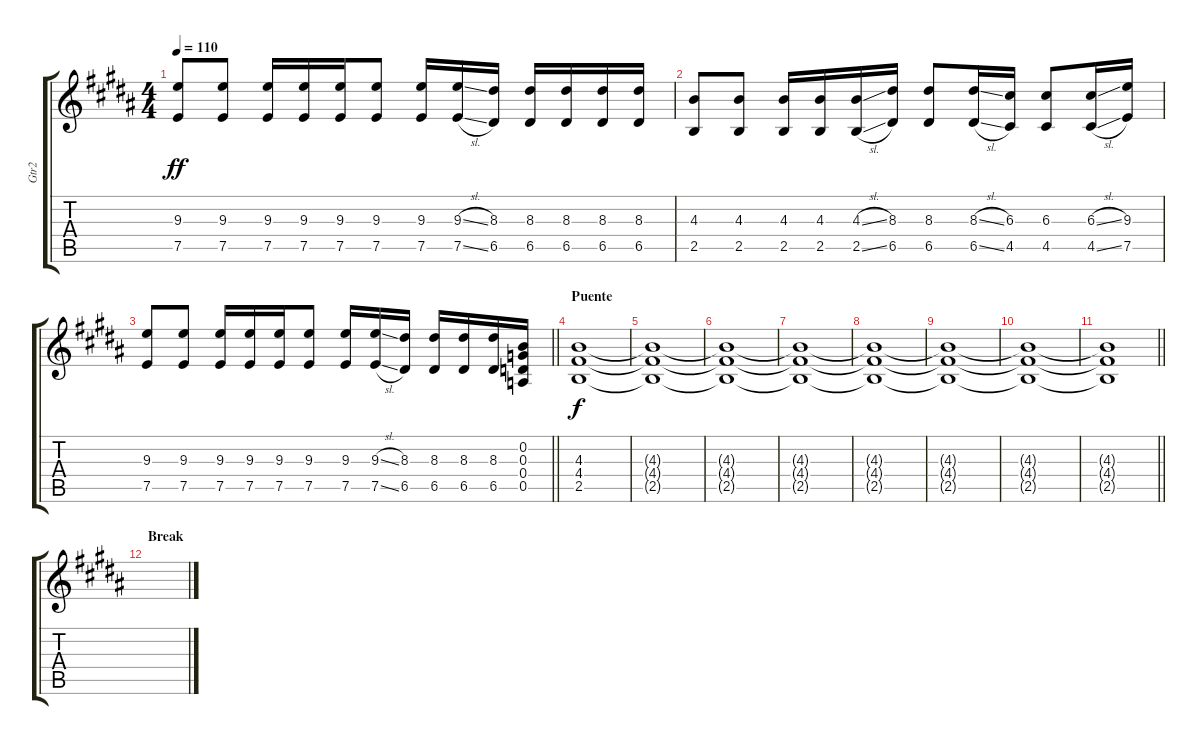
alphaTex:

\track ("Gtr2" "Gtr2") {instrument overdrivenguitar}
\staff {score tabs}
\tuning (E4 B3 G3 D3 A2 E2) {hide}
\ts (4 4)
\tempo 110
\clef g2
\ks b
(9.3 7.5).8{dy ff} (9.3 7.5).8 (9.3 7.5).16 (9.3 7.5).16 (9.3 7.5).16 (9.3 7.5).8 (9.3 7.5).16 (9.3{sl} 7.5{sl}).16 (8.3 6.5).16 (8.3 6.5).16 (8.3 6.5).16 (8.3 6.5).16 (8.3 6.5).16 |
(4.3 2.5).8 (4.3 2.5).8 (4.3 2.5).16 (4.3 2.5).16 (4.3{sl} 2.5{sl}).16 (8.3 6.5).16 (8.3 6.5).8 (8.3{sl} 6.5{sl}).16 (6.3 4.5).16 (6.3 4.5).8 (6.3{sl} 4.5{sl}).16 (9.3 7.5).16 |
\barLineRight lightlight
(9.3 7.5).8 (9.3 7.5).8 (9.3 7.5).16 (9.3 7.5).16 (9.3 7.5).16 (9.3 7.5).8 (9.3 7.5).16 (9.3{sl} 7.5{sl}).16 (8.3 6.5).16 (8.3 6.5).16 (8.3 6.5).16 (8.3 6.5).16 (0.2 0.3 0.4 0.5).16 |
\section ("" "Puente")
(4.3 4.4 2.5).1{dy f} |
(4.3{t} 4.4{t} 2.5{t}).1 |
(4.3{t} 4.4{t} 2.5{t}).1 |
(4.3{t} 4.4{t} 2.5{t}).1 |
(4.3{t} 4.4{t} 2.5{t}).1 |
(4.3{t} 4.4{t} 2.5{t}).1 |
(4.3{t} 4.4{t} 2.5{t}).1 |
\barLineRight lightlight
(4.3{t} 4.4{t} 2.5{t}).1 |
\section ("" "Break")
